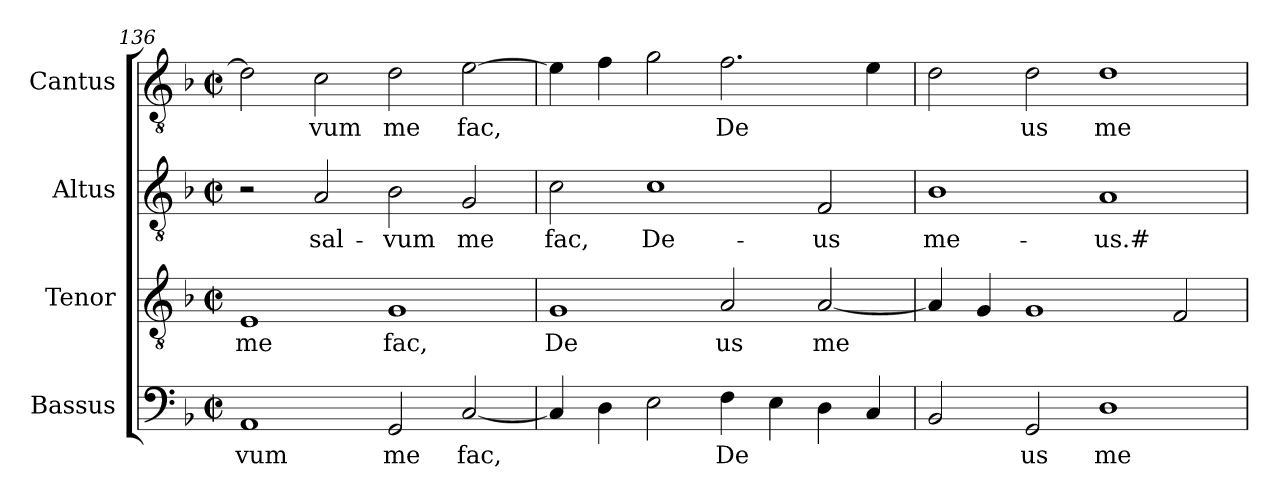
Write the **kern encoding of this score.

**kern	**text	**kern	**text	**kern	**text	**kern	**text
*part4	*part4	*part3	*part3	*part2	*part2	*part1	*part1
*staff4	*staff4	*staff3	*staff3	*staff2	*staff2	*staff1	*staff1
*I"Bassus	*	*I"Tenor	*	*I"Altus	*	*I"Cantus	*
*clefF4	*	*clefGv2	*	*clefGv2	*	*clefGv2	*
*k[b-]	*	*k[b-]	*	*k[b-]	*	*k[b-]	*
*F:	*	*F:	*	*F:	*	*F:	*
*M2/2	*	*M2/2	*	*M2/2	*	*M2/2	*
*met(c|)	*	*met(c|)	*	*met(c|)	*	*met(c|)	*
=136	=136	=136	=136	=136	=136	=136	=136
!	!LO:LY:b:cj	!	!LO:LY:b:cj	!	!	!	!LO:LY:b:cj
1AA	vum	1E	me	2r	.	2d\]	.
!	!	!	!	!	!LO:LY:b:cj	!	!LO:LY:b:cj
.	.	.	.	2A/	sal-	2c\	vum
!	!LO:LY:b:cj	!	!LO:LY:b:cj	!	!LO:LY:b:cj	!	!LO:LY:b:cj
2GG/	me	1G	fac,	2B-\	-vum	2d\	me
!	!LO:LY:b:cj	!	!	!	!LO:LY:b:cj	!	!LO:LY:b:cj
[<2C/	fac,	.	.	2G/	me	[>2e\	fac,
=137	=137	=137	=137	=137	=137	=137	=137
!	!LO:LY:b:cj	!	!LO:LY:b:cj	!	!LO:LY:b:cj	!	!LO:LY:b:cj
4C/]	.	1G	De	2c\	fac,	4e\]	.
!	!LO:LY:b:cj	!	!	!	!	!	!LO:LY:b:cj
4D\	.	.	.	.	.	4f\	.
!	!LO:LY:b:cj	!	!	!	!LO:LY:b:cj	!	!LO:LY:b:cj
2E\	.	.	.	1c	De-	2g\	.
!	!LO:LY:b:cj	!	!LO:LY:b:cj	!	!	!	!LO:LY:b:cj
4F\	De	2A/	us	.	.	2.f\	De
!	!LO:LY:b:cj	!	!	!	!	!	!
4E\	.	.	.	.	.	.	.
!	!LO:LY:b:cj	!	!LO:LY:b:cj	!	!LO:LY:b:cj	!	!
4D\	.	[<2A/	me	2F/	-us	.	.
!	!LO:LY:b:cj	!	!	!	!	!	!LO:LY:b:cj
4C/	.	.	.	.	.	4e\	.
=138	=138	=138	=138	=138	=138	=138	=138
!	!LO:LY:b:cj	!	!LO:LY:b:cj	!	!LO:LY:b:cj	!	!LO:LY:b:cj
2BB-/	.	4A/]	.	1B-	me-	2d\	.
!	!	!	!LO:LY:b:cj	!	!	!	!
.	.	4G/	.	.	.	.	.
!	!LO:LY:b:cj	!	!LO:LY:b:cj	!	!	!	!LO:LY:b:cj
2GG/	us	1G	.	.	.	2d\	us
!	!LO:LY:b:cj	!	!	!	!LO:LY:b:cj	!	!LO:LY:b:cj
1D	me	.	.	1A	-us.#	1d	me
!	!	!	!LO:LY:b:cj	!	!	!	!
.	.	2F/	.	.	.	.	.
=	=	=	=	=	=	=	=
*-	*-	*-	*-	*-	*-	*-	*-
